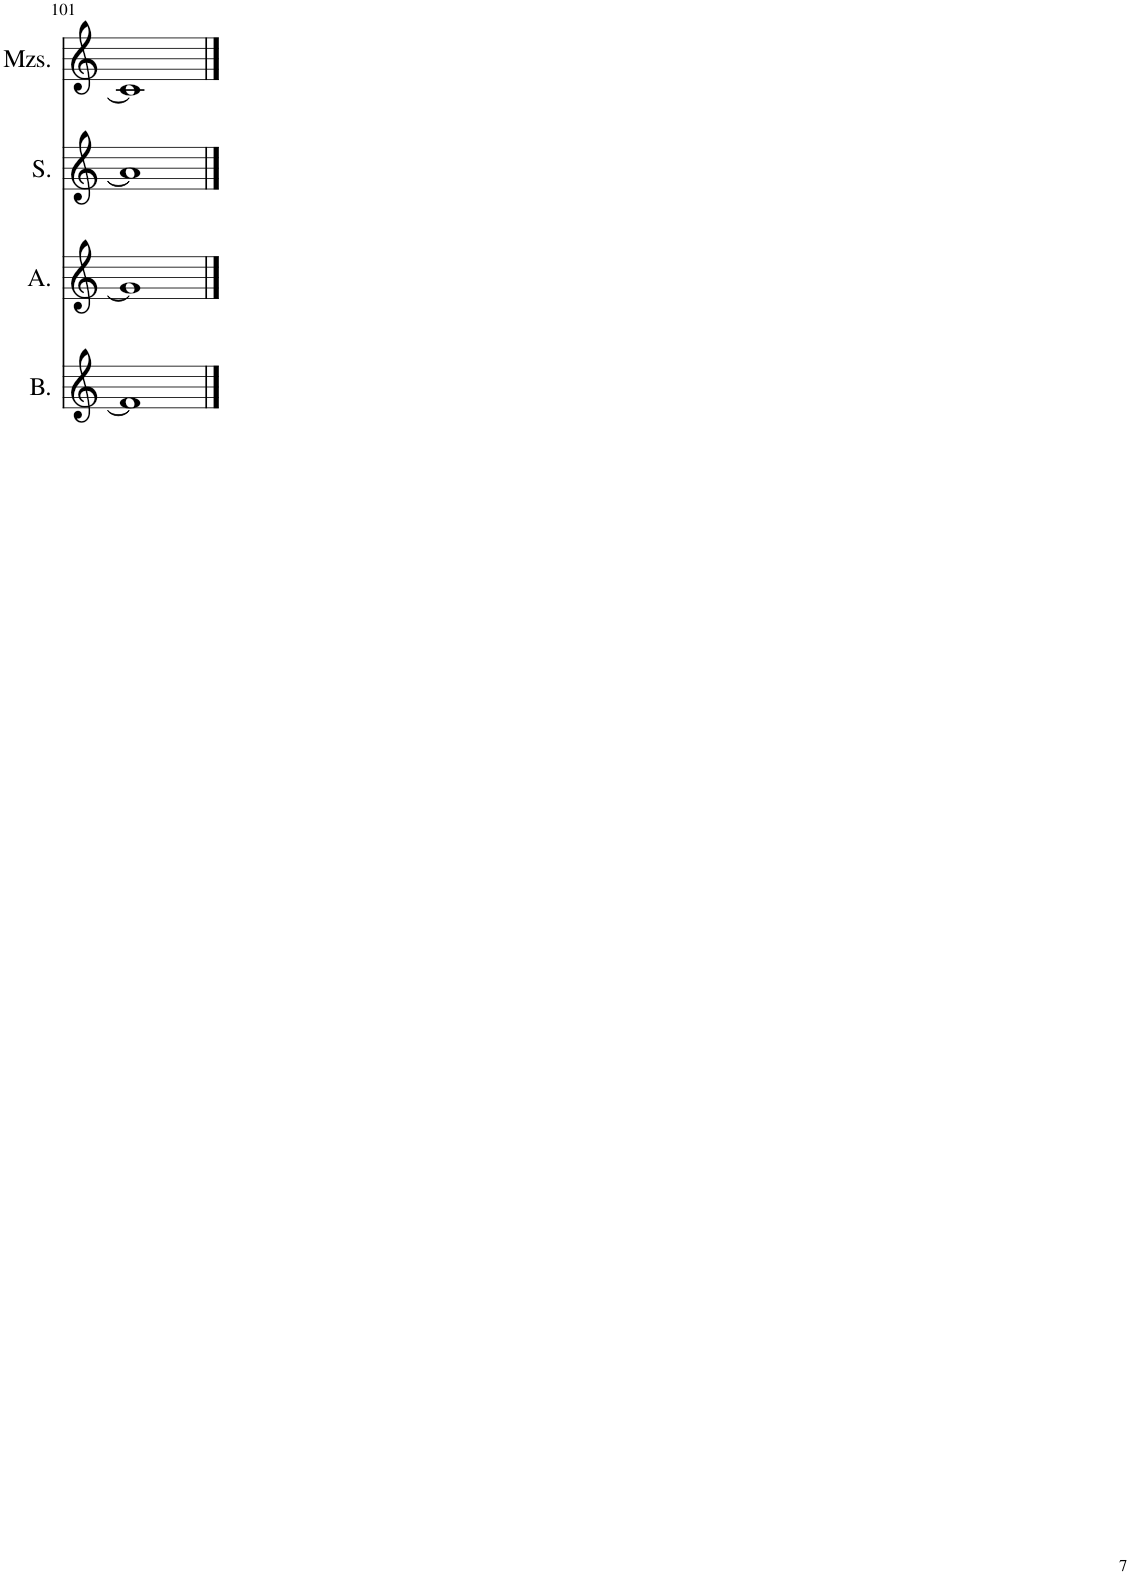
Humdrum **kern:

**kern	**kern	**kern	**kern
*part4	*part3	*part2	*part1
*staff4	*staff3	*staff2	*staff1
*I"Bas	*I"Alt	*I"Soprán	*I"Mezzosoprán
*I'B.	*I'A.	*I'S.	*I'Mzs.
!!LO:PB:g=z
*clefG2	*clefG2	*clefG2	*clefG2
*k[]	*k[]	*k[]	*k[]
*M4/4	*M4/4	*M4/4	*M4/4
*met(c)	*met(c)	*met(c)	*met(c)
=101	=101	=101	=101
1f]	1g]	1a]	1c]
==	==	==	==
*-	*-	*-	*-
